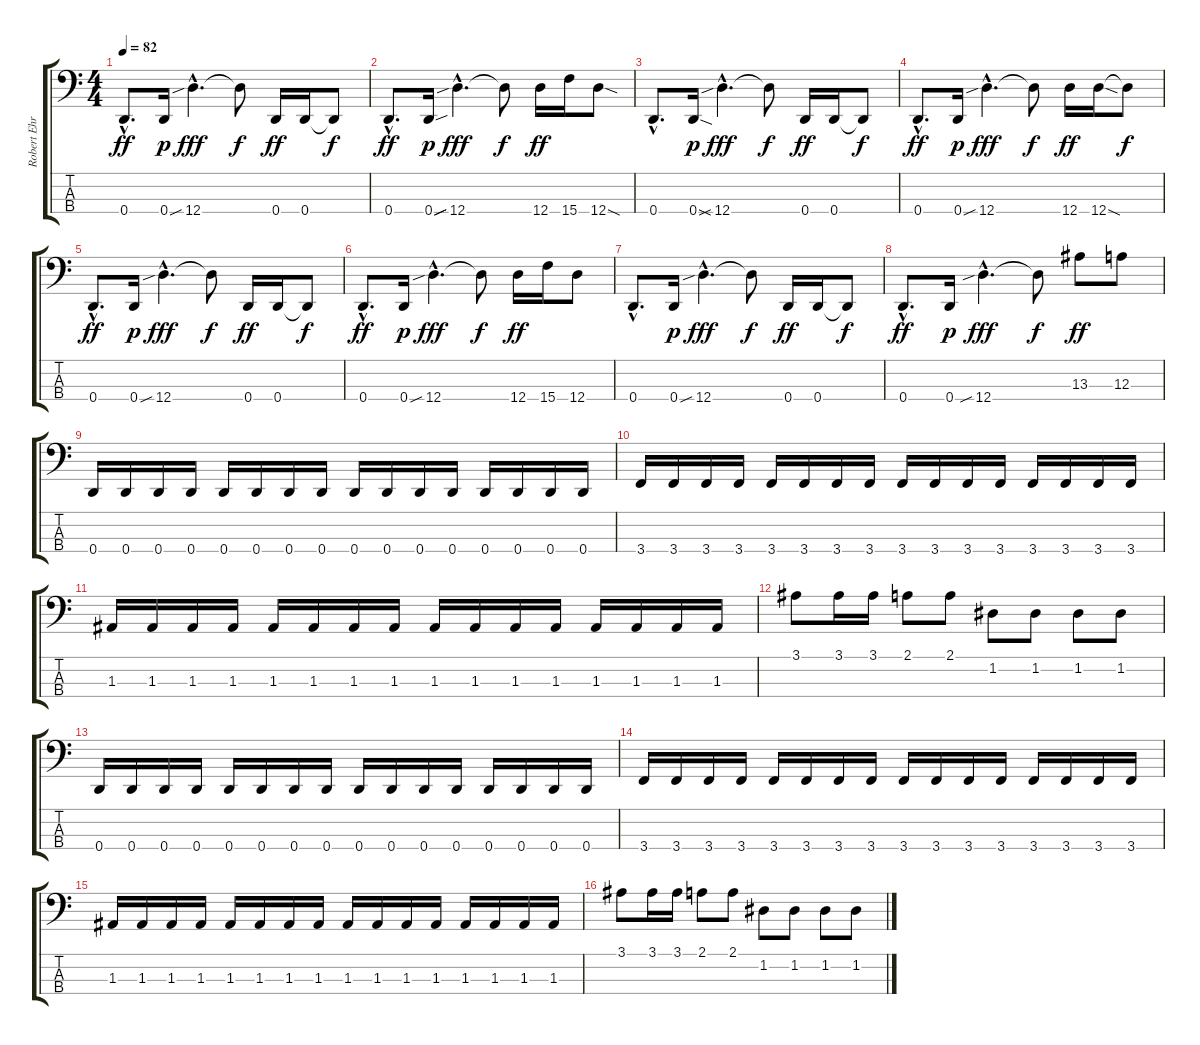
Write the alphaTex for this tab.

\track ("Robert Ehrenbrand - Bass" "Robert Ehr") {instrument electricbassfinger}
\staff {score tabs}
\tuning (G2 D2 A1 D1) {hide}
\ts (4 4)
\tempo 82
\clef f4
\ks c
0.4{hac}.8{d dy ff} 0.4.16{dy p} 12.4{sib hac}.4{d dy fff} 12.4{t}.8{dy f} 0.4.16{dy ff} 0.4.16 0.4{t}.8{dy f} |
0.4{hac}.8{d dy ff} 0.4{sou}.16{dy p} 12.4{sib hac}.4{d dy fff} 12.4{t}.8{dy f} 12.4.16{dy ff} 15.4.16 12.4{sod}.8 |
0.4{hac}.8{d} 0.4{sod}.16{dy p} 12.4{sib hac}.4{d dy fff} 12.4{t}.8{dy f} 0.4.16{dy ff} 0.4.16 0.4{t}.8{dy f} |
0.4{hac}.8{d dy ff} 0.4.16{dy p} 12.4{sib hac}.4{d dy fff} 12.4{t}.8{dy f} 12.4.16{dy ff} 12.4{sod}.16 12.4{t}.8{dy f} |
0.4{hac}.8{d dy ff} 0.4.16{dy p} 12.4{sib hac}.4{d dy fff} 12.4{t}.8{dy f} 0.4.16{dy ff} 0.4.16 0.4{t}.8{dy f} |
0.4{hac}.8{d dy ff} 0.4.16{dy p} 12.4{sib hac}.4{d dy fff} 12.4{t}.8{dy f} 12.4.16{dy ff} 15.4.16 12.4.8 |
0.4{hac}.8{d} 0.4.16{dy p} 12.4{sib hac}.4{d dy fff} 12.4{t}.8{dy f} 0.4.16{dy ff} 0.4.16 0.4{t}.8{dy f} |
0.4{hac}.8{d dy ff} 0.4.16{dy p} 12.4{sib hac}.4{d dy fff} 12.4{t}.8{dy f} 13.3.8{dy ff} 12.3.8 |
0.4.16 0.4.16 0.4.16 0.4.16 0.4.16 0.4.16 0.4.16 0.4.16 0.4.16 0.4.16 0.4.16 0.4.16 0.4.16 0.4.16 0.4.16 0.4.16 |
3.4.16 3.4.16 3.4.16 3.4.16 3.4.16 3.4.16 3.4.16 3.4.16 3.4.16 3.4.16 3.4.16 3.4.16 3.4.16 3.4.16 3.4.16 3.4.16 |
1.3.16 1.3.16 1.3.16 1.3.16 1.3.16 1.3.16 1.3.16 1.3.16 1.3.16 1.3.16 1.3.16 1.3.16 1.3.16 1.3.16 1.3.16 1.3.16 |
3.1.8 3.1.16 3.1.16 2.1.8 2.1.8 1.2.8 1.2.8 1.2.8 1.2.8 |
0.4.16 0.4.16 0.4.16 0.4.16 0.4.16 0.4.16 0.4.16 0.4.16 0.4.16 0.4.16 0.4.16 0.4.16 0.4.16 0.4.16 0.4.16 0.4.16 |
3.4.16 3.4.16 3.4.16 3.4.16 3.4.16 3.4.16 3.4.16 3.4.16 3.4.16 3.4.16 3.4.16 3.4.16 3.4.16 3.4.16 3.4.16 3.4.16 |
1.3.16 1.3.16 1.3.16 1.3.16 1.3.16 1.3.16 1.3.16 1.3.16 1.3.16 1.3.16 1.3.16 1.3.16 1.3.16 1.3.16 1.3.16 1.3.16 |
3.1.8 3.1.16 3.1.16 2.1.8 2.1.8 1.2.8 1.2.8 1.2.8 1.2.8
